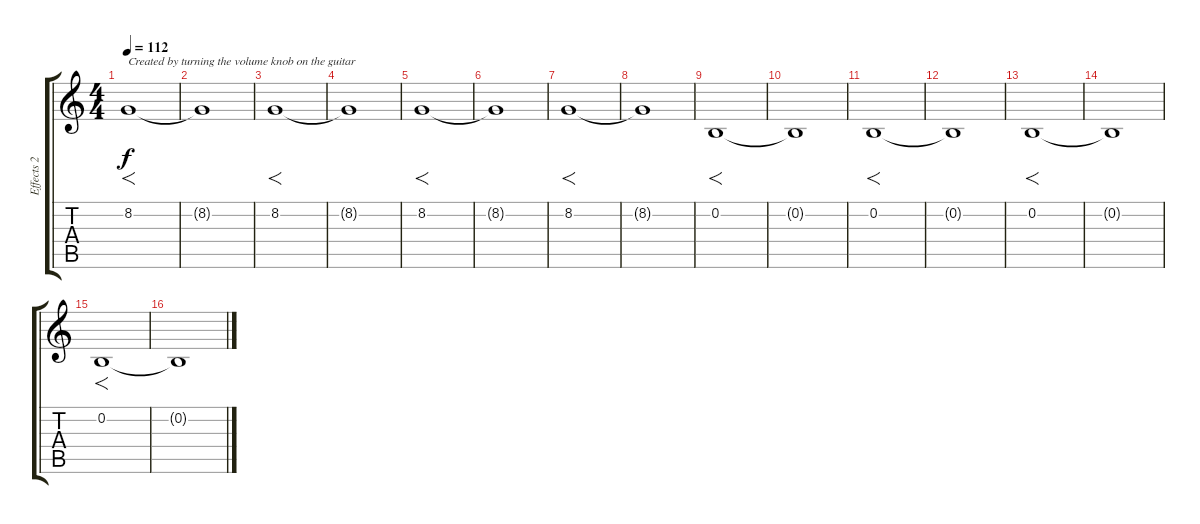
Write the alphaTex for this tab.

\track ("Effects 2" "Effects 2") {instrument viola}
\staff {score tabs}
\tuning (E4 B3 G3 D3 A2 E2) {hide}
\ts (4 4)
\tempo 112
\clef g2
\ks c
8.2.1{f txt "Created by turning the volume knob on the guitar" dy f} |
8.2{t}.1 |
8.2.1{f} |
8.2{t}.1 |
8.2.1{f} |
8.2{t}.1 |
8.2.1{f} |
8.2{t}.1 |
0.2.1{f} |
0.2{t}.1 |
0.2.1{f} |
0.2{t}.1 |
0.2.1{f} |
0.2{t}.1 |
0.2.1{f} |
0.2{t}.1
